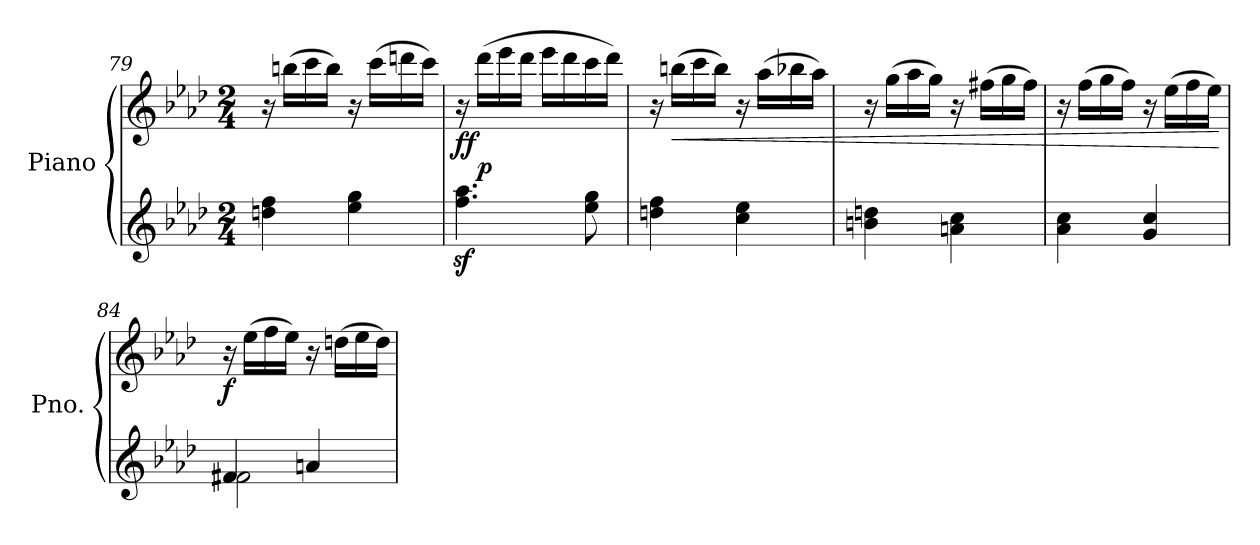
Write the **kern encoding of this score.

**kern	**kern	**dynam
*part1	*part1	*part1
*staff2	*staff1	*staff1/2
*I"Piano	*	*
*I'Pno.	*	*
!!LO:LB:g=z
*clefG2	*clefG2	*
*k[b-e-a-d-]	*k[b-e-a-d-]	*
*M2/4	*M2/4	*
=79	=79	=79
4ddn\ 4ff\	16r	.
.	(>16bbn\LL	.
.	16ccc\	.
.	16bb\JJ)	.
4ee-\ 4gg\	16r	.
.	(>16ccc\LL	.
.	16dddn\	.
.	16ccc\JJ)	.
!!LO:LB:g=z
=80	=80	=80
!	!	!LO:DY:b
4.ff\z< 4.aa-\z<	16r	ff
!	!	!LO:DY:b
.	(>16ddd-\LL	p
.	16eee-\	.
.	16ddd-\JJ	.
.	16eee-\LL	.
.	16ddd-\	.
8ee-\ 8gg\	16ccc\	.
.	16ddd-\JJ)	.
=81	=81	=81
4ddn\ 4ff\	16r	.
!	!	!LO:HP:b
.	(>16bbn\LL	<
.	16ccc\	.
.	16bb\JJ)	.
4cc\ 4ee-\	16r	.
.	(>16aa-\LL	.
.	16bb-X\	.
.	16aa-\JJ)	.
=82	=82	=82
4bn\ 4ddn\	16r	.
.	(>16gg\LL	.
.	16aa-\	.
.	16gg\JJ)	.
4an\ 4cc\	16r	.
.	(>16ff#X\LL	.
.	16gg\	.
.	16ff#\JJ)	.
=83	=83	=83
4a-\ 4cc\	16r	.
.	(>16ff\LL	.
.	16gg\	.
.	16ff\JJ)	.
4g/ 4cc/	16r	.
.	(>16ee-\LL	.
.	16ff\	.
.	16ee-\JJ)	.
.	.	[
=84	=84	=84
*^	*	*
!	!	!	!LO:DY:b
4f#X/	2f#\	16r	f
.	.	(>16ee-\LL	.
.	.	16ff\	.
.	.	16ee-\JJ)	.
4an/	.	16r	.
.	.	(>16ddn\LL	.
.	.	16ee-\	.
.	.	16dd\JJ)	.
*v	*v	*	*
=	=	=
*-	*-	*-
